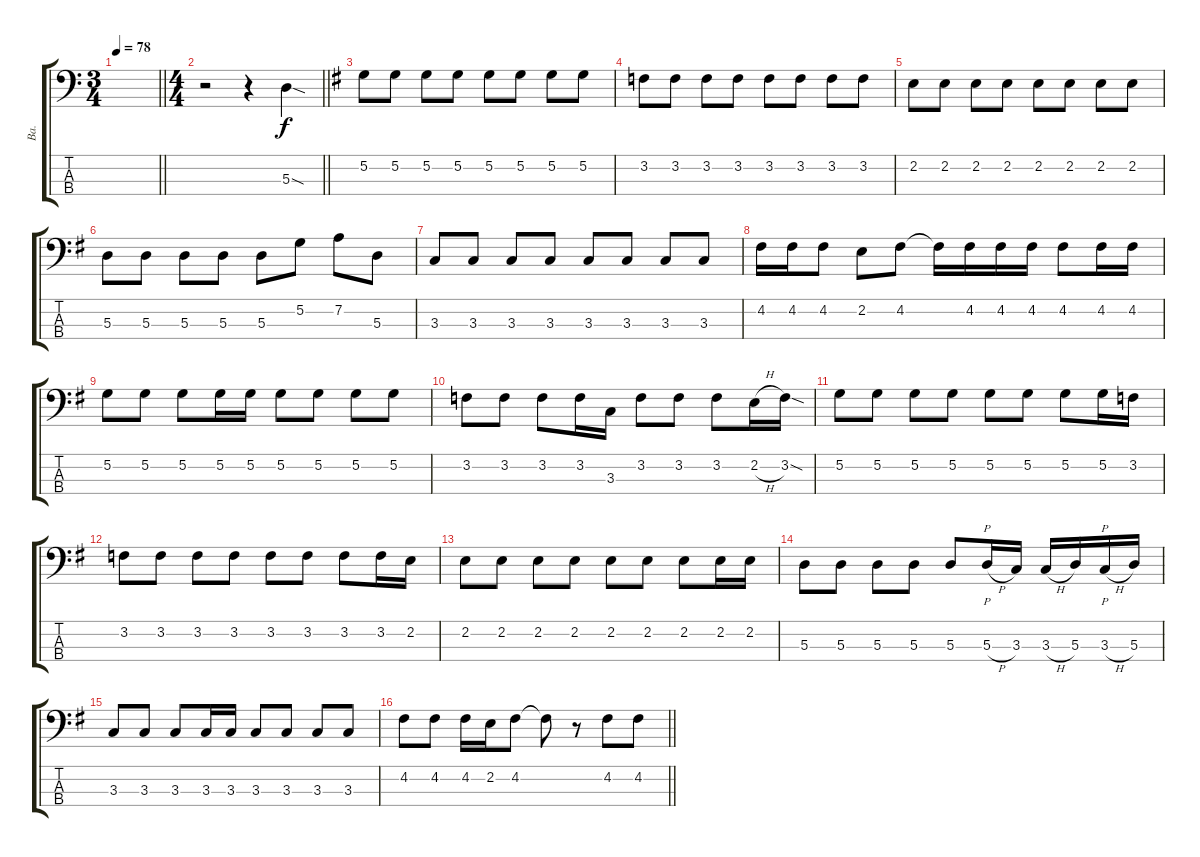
\track ("Ba." "Ba.") {instrument electricbassfinger}
\staff {score tabs}
\tuning (G2 D2 A1 E1) {hide}
\ts (3 4)
\tempo 78
\clef f4
\barLineRight lightlight
\ks c
|
\ts (4 4)
\barLineRight lightlight
r.2 r.4 5.3{sod}.4 |
\ks g
5.2.8 5.2.8 5.2.8 5.2.8 5.2.8 5.2.8 5.2.8 5.2.8 |
3.2.8 3.2.8 3.2.8 3.2.8 3.2.8 3.2.8 3.2.8 3.2.8 |
2.2.8 2.2.8 2.2.8 2.2.8 2.2.8 2.2.8 2.2.8 2.2.8 |
5.3.8 5.3.8 5.3.8 5.3.8 5.3.8 5.2.8 7.2.8 5.3.8 |
3.3.8 3.3.8 3.3.8 3.3.8 3.3.8 3.3.8 3.3.8 3.3.8 |
4.2.16 4.2.16 4.2.8 2.2.8 4.2.8 4.2{t}.16 4.2.16 4.2.16 4.2.16 4.2.8 4.2.16 4.2.16 |
5.2.8 5.2.8 5.2.8 5.2.16 5.2.16 5.2.8 5.2.8 5.2.8 5.2.8 |
3.2.8 3.2.8 3.2.8 3.2.16 3.3.16 3.2.8 3.2.8 3.2.8 2.2{h}.16 3.2{sod}.16 |
5.2.8 5.2.8 5.2.8 5.2.8 5.2.8 5.2.8 5.2.8 5.2.16 3.2.16 |
3.2.8 3.2.8 3.2.8 3.2.8 3.2.8 3.2.8 3.2.8 3.2.16 2.2.16 |
2.2.8 2.2.8 2.2.8 2.2.8 2.2.8 2.2.8 2.2.8 2.2.16 2.2.16 |
5.3.8 5.3.8 5.3.8 5.3.8 5.3.8 5.3{h}.16{p} 3.3.16 3.3{h}.16 5.3.16 3.3{h}.16{p} 5.3.16 |
3.3.8 3.3.8 3.3.8 3.3.16 3.3.16 3.3.8 3.3.8 3.3.8 3.3.8 |
\barLineRight lightlight
4.2.8 4.2.8 4.2.16 2.2.16 4.2.8 4.2{t}.8 r.8 4.2.8 4.2.8
